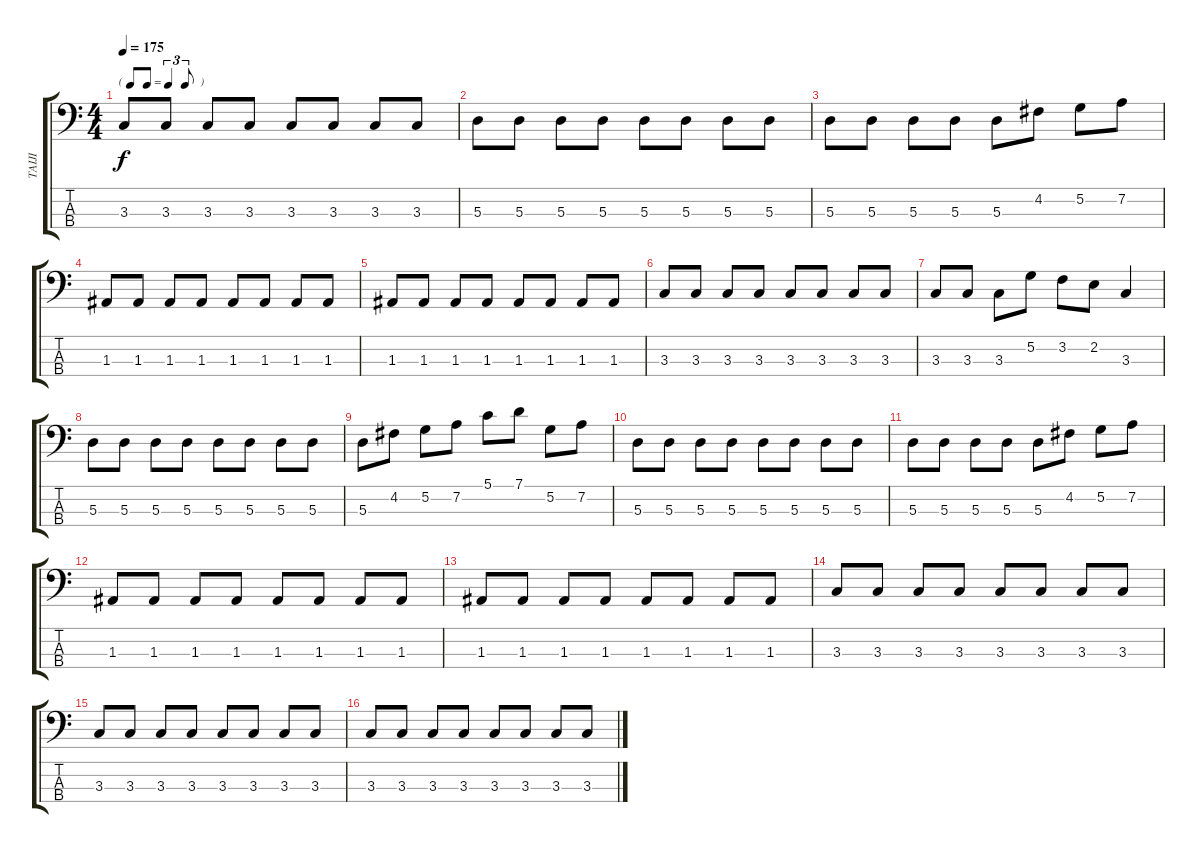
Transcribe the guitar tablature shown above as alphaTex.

\track ("TAIJI" "TAIJI") {instrument electricbasspick}
\staff {score tabs}
\tuning (G2 D2 A1 E1) {hide}
\ts (4 4)
\tf triplet8th
\tempo 175
\clef f4
\ks c
3.3.8{dy f} 3.3.8 3.3.8 3.3.8 3.3.8 3.3.8 3.3.8 3.3.8 |
5.3.8 5.3.8 5.3.8 5.3.8 5.3.8 5.3.8 5.3.8 5.3.8 |
5.3.8 5.3.8 5.3.8 5.3.8 5.3.8 4.2.8 5.2.8 7.2.8 |
1.3.8 1.3.8 1.3.8 1.3.8 1.3.8 1.3.8 1.3.8 1.3.8 |
1.3.8 1.3.8 1.3.8 1.3.8 1.3.8 1.3.8 1.3.8 1.3.8 |
3.3.8 3.3.8 3.3.8 3.3.8 3.3.8 3.3.8 3.3.8 3.3.8 |
3.3.8 3.3.8 3.3.8 5.2.8 3.2.8 2.2.8 3.3.4 |
5.3.8 5.3.8 5.3.8 5.3.8 5.3.8 5.3.8 5.3.8 5.3.8 |
5.3.8 4.2.8 5.2.8 7.2.8 5.1.8 7.1.8 5.2.8 7.2.8 |
5.3.8 5.3.8 5.3.8 5.3.8 5.3.8 5.3.8 5.3.8 5.3.8 |
5.3.8 5.3.8 5.3.8 5.3.8 5.3.8 4.2.8 5.2.8 7.2.8 |
1.3.8 1.3.8 1.3.8 1.3.8 1.3.8 1.3.8 1.3.8 1.3.8 |
1.3.8 1.3.8 1.3.8 1.3.8 1.3.8 1.3.8 1.3.8 1.3.8 |
3.3.8 3.3.8 3.3.8 3.3.8 3.3.8 3.3.8 3.3.8 3.3.8 |
3.3.8 3.3.8 3.3.8 3.3.8 3.3.8 3.3.8 3.3.8 3.3.8 |
3.3.8 3.3.8 3.3.8 3.3.8 3.3.8 3.3.8 3.3.8 3.3.8
